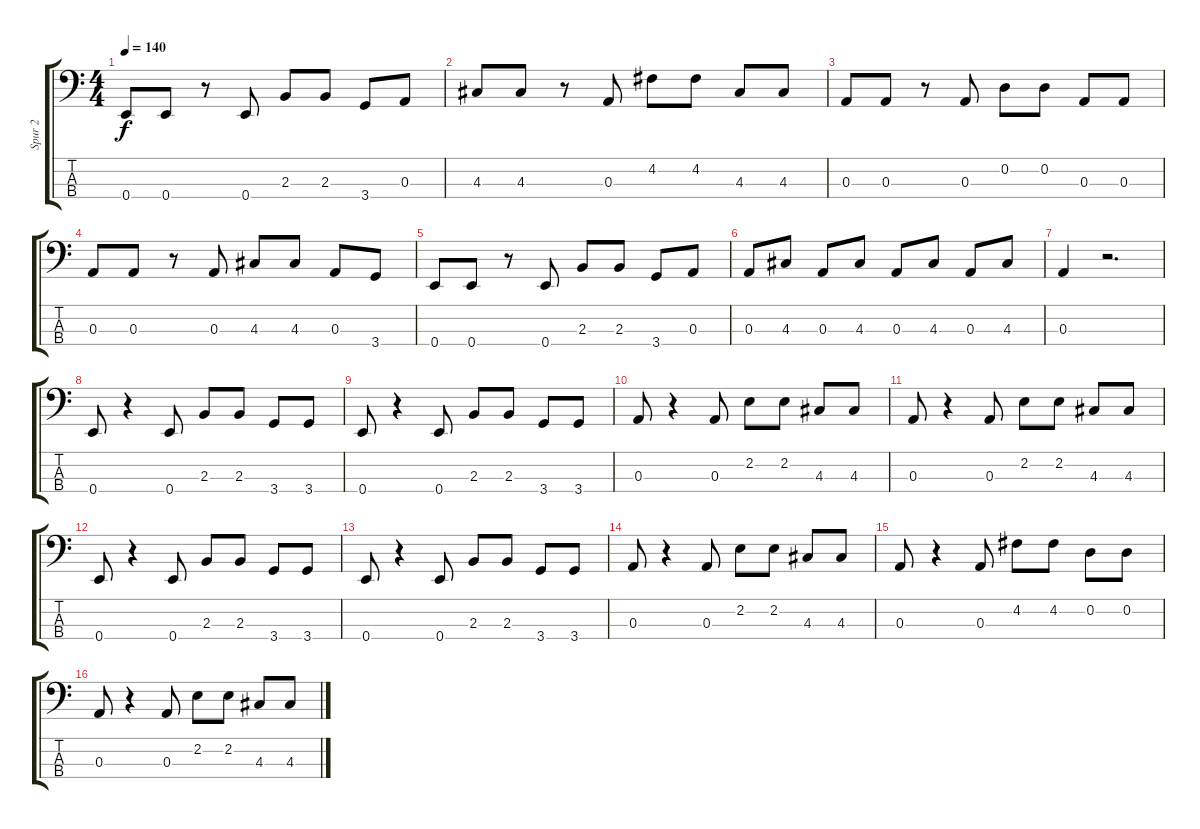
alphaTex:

\track ("Spur 2" "Spur 2") {instrument electricbassfinger}
\staff {score tabs}
\tuning (G2 D2 A1 E1) {hide}
\ts (4 4)
\tempo 140
\clef f4
\ks c
0.4.8{dy f} 0.4.8 r.8 0.4.8 2.3.8 2.3.8 3.4.8 0.3.8 |
4.3.8 4.3.8 r.8 0.3.8 4.2.8 4.2.8 4.3.8 4.3.8 |
0.3.8 0.3.8 r.8 0.3.8 0.2.8 0.2.8 0.3.8 0.3.8 |
0.3.8 0.3.8 r.8 0.3.8 4.3.8 4.3.8 0.3.8 3.4.8 |
0.4.8 0.4.8 r.8 0.4.8 2.3.8 2.3.8 3.4.8 0.3.8 |
0.3.8 4.3.8 0.3.8 4.3.8 0.3.8 4.3.8 0.3.8 4.3.8 |
0.3.4 r.2{d} |
0.4.8 r.4 0.4.8 2.3.8 2.3.8 3.4.8 3.4.8 |
0.4.8 r.4 0.4.8 2.3.8 2.3.8 3.4.8 3.4.8 |
0.3.8 r.4 0.3.8 2.2.8 2.2.8 4.3.8 4.3.8 |
0.3.8 r.4 0.3.8 2.2.8 2.2.8 4.3.8 4.3.8 |
0.4.8 r.4 0.4.8 2.3.8 2.3.8 3.4.8 3.4.8 |
0.4.8 r.4 0.4.8 2.3.8 2.3.8 3.4.8 3.4.8 |
0.3.8 r.4 0.3.8 2.2.8 2.2.8 4.3.8 4.3.8 |
0.3.8 r.4 0.3.8 4.2.8 4.2.8 0.2.8 0.2.8 |
0.3.8 r.4 0.3.8 2.2.8 2.2.8 4.3.8 4.3.8
